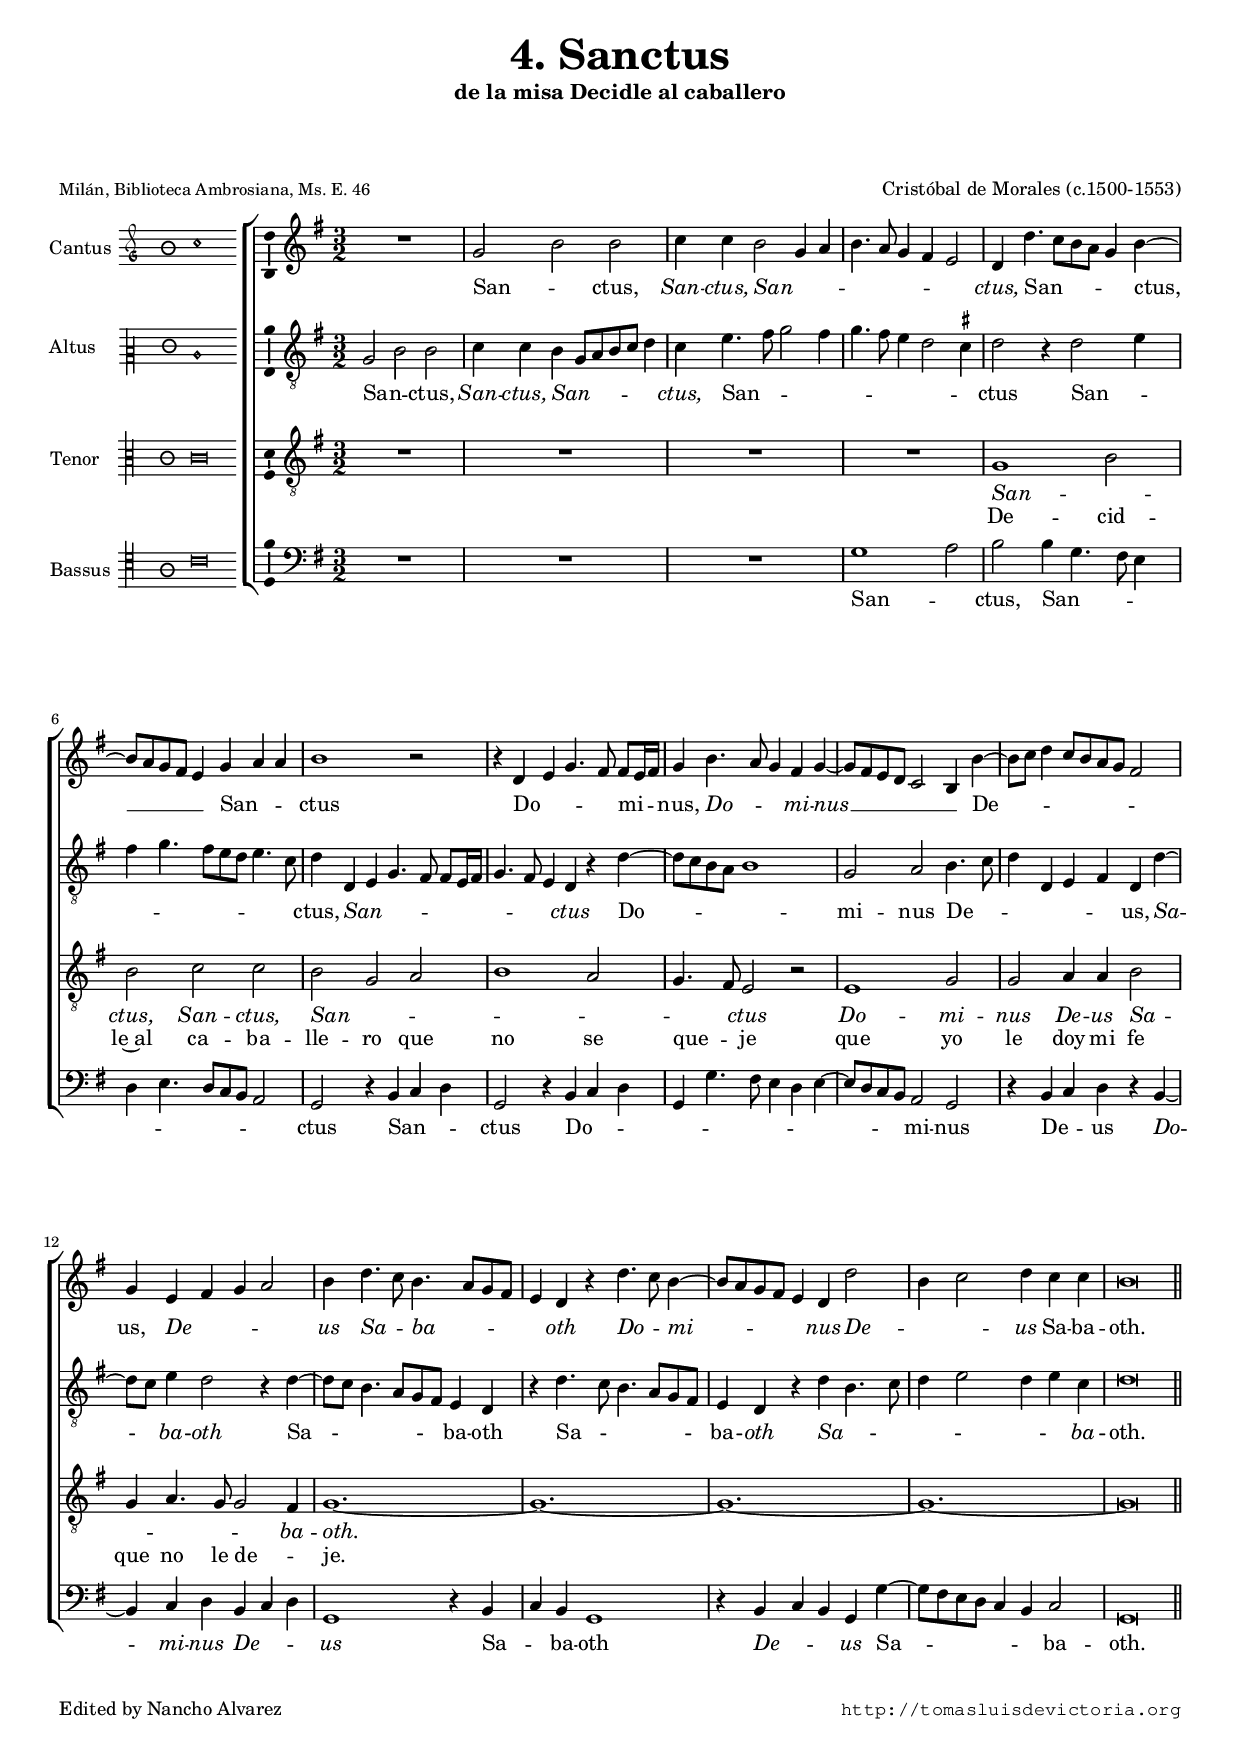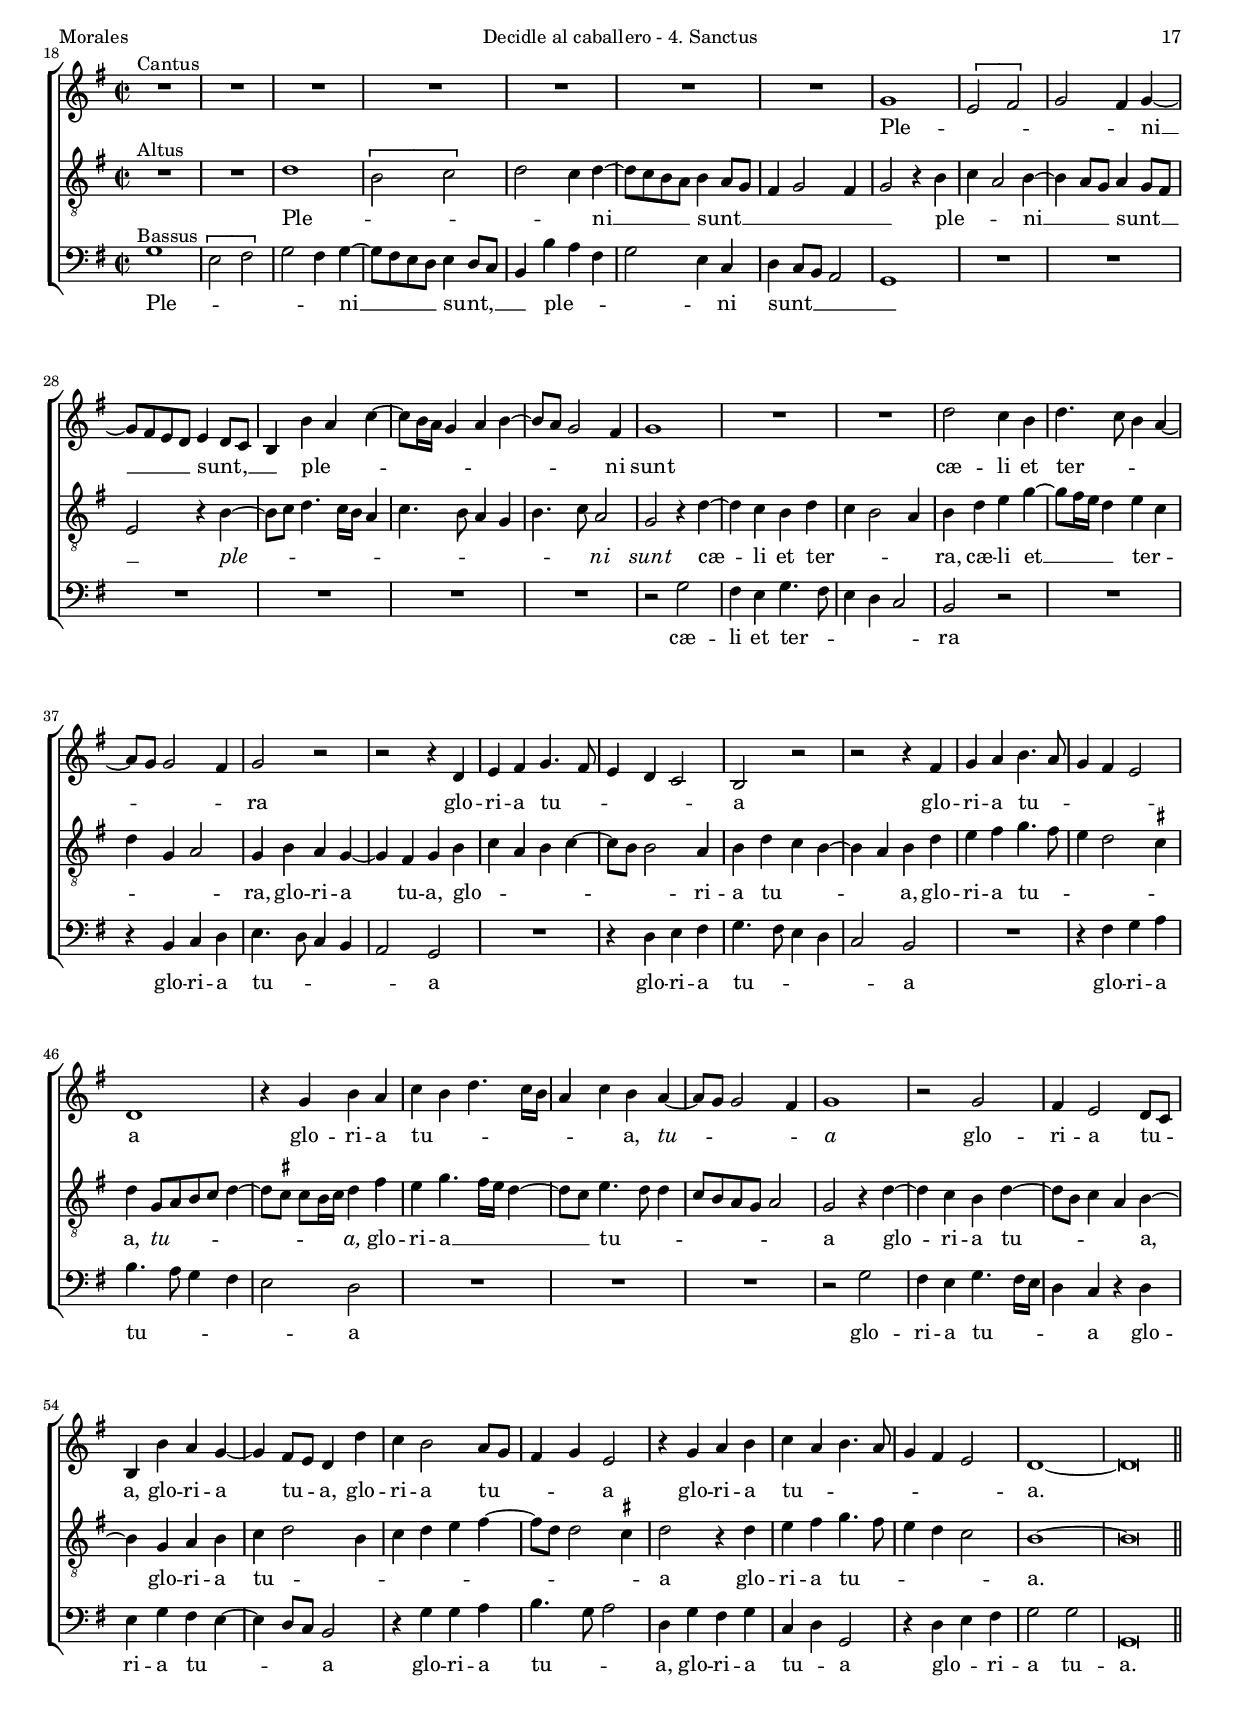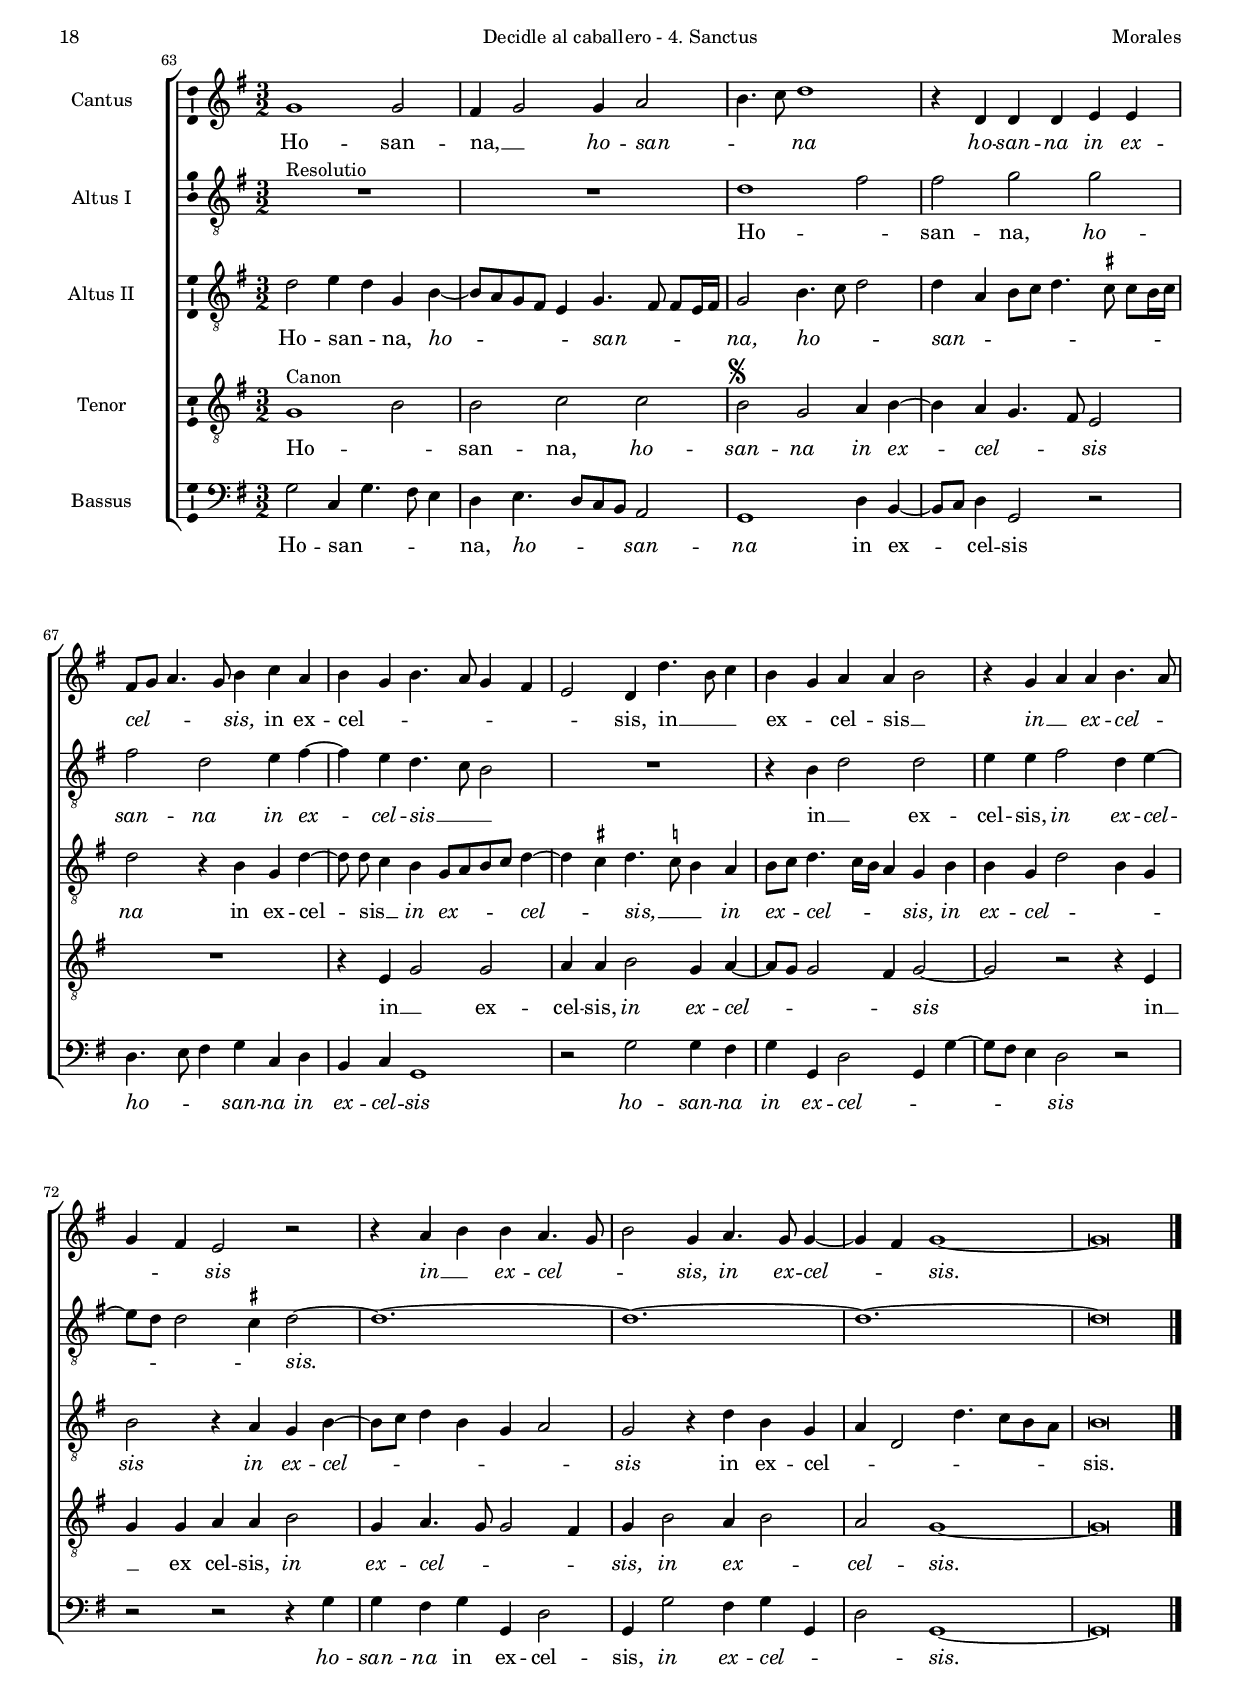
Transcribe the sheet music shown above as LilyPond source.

\version "2.22.0"

#(set-default-paper-size "a4")
#(set-global-staff-size 16.35)
#(ly:set-option 'point-and-click #f)
%mobile -s15.8 -i3.2

italicas=\override LyricText.font-shape = #'italic
rectas=\override LyricText.font-shape = #'upright
ss=\once \set suggestAccidentals = ##t
incipitwidth = 20

htitle="Decidle al caballero - 4. Sanctus"
hcomposer="Morales"

\header {
	title=\markup{\fontsize #3 "4. Sanctus"}
	subtitle="de la misa Decidle al caballero"
	% Desidle al cavallero
	subsubtitle=\markup{\column{" " " " " "}}
	composer="Cristóbal de Morales (c.1500-1553)"
        pdfauthor=\composer
	%opus="(-)"
	poet=\markup{\smaller "Milán, Biblioteca Ambrosiana, Ms. E. 46"}
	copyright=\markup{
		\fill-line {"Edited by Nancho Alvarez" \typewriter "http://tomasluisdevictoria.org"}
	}
%	tagline=""
}

global={\key c \major \time 3/2 \skip 1*3/2*17 \bar "||" \break
	\override Score.TimeSignature.break-visibility = #'#(#f #t #t)
			\time 2/2 \skip 1*45 \bar "||"
}


cantus=\relative c''{
	R1*3/2
	c2 e e
	f4 f e2 c4 d
	e4. d8 c4 b a2
	g4 g'4. f8 e d c4 e ~
	e8 d c b a4 c d d
	e1 r2
	r4 g, a c4. b8 b[ a16 b]
	c4 e4. d8 c4 b c ~
	c8 b a g f2 e4 e' ~
	e8 f g4 f8 e d c b2
	c4 a b c d2
	e4 g4. f8 e4. d8 c b
	a4 g r g'4. f8 e4 ~
	e8 d c b a4 g g'2e4 f2 g4 f f
	e\breve*3/4
	s4*0^\markup{"Cantus"}
	<<s4*0 \new Voice {\hideNotes c1*0}>>
	R1*7
	%s4*0^\markup{"Cantus"}
	c1 
	\[a2 b\]
	c2 b4 c ~
	c8 b a g a4 g8 f
	e4 e' d f ~
	f8 e16 d c4 d e ~
	e8 d c2 b4
	c1
	R1*2
	g'2 f4 e
	g4. f8 e4 d ~
	d8 c c2 b4
	c2 r
	r2 r4 g
	a b c4. b8 a4 g f2
	e r
	r r4 b'
	c d e4. d8
	c4 b a2
	g1
	r4 c e d
	f e g4. f16 e
	d4 f e d ~
	d8 c c2 b4
	c1
	r2 c
	b4 a2 g8 f
	e4 e' d c ~
	c b8 a g4 g'
	f e2 d8 c
	b4 c a2
	r4 c d e
	f d e4. d8
	c4 b a2
	g1 ~
	g\breve*1/2
}

altus=\relative c'{
	c2 e e
	f4 f e c8[ d e f] g4
	f4 a4. b8 c2 b4
	c4. b8 a4 g2 \ss fis4
	g2 r4 g2 a4
	b4 c4. b8 a g a4. f8
	g4 g, a c4. b8 b[ a16 b]
	c4. b8 a4 g r4 g' ~
	g8 f e d e1
	c2 d e4. f8
	g4 g, a b g g' ~
	g8 f a4 g2 r4 g ~
	g8 f e4. d8 c b a4 g
	r4 g'4. f8 e4. d8 c b
	a4 g r4 g' e4. f8
	g4 a2 g4 a f
	g\breve*3/4
	s4*0^\markup{"Altus"}
	R1*2
	g1
	\[e2 f\]
	g2 f4 g ~ % CSIC sugiere fis
	g8 f e d e4 d8 c
	b4 c2 b4
	c2 r4 e
	f d2 e4 ~
	e d8 c d4 c8 b
	a2 r4 e' ~
	e8 f g4. f16 e d4
	f4. e8 d4 c
	e4. f8 d2
	c r4 g' ~
	g4 f e g
	f e2 d4
	e g a c ~
	c8 b16 a g4 a f
	g c, d2
	c4 e d c ~
	c b c e
	f d e f ~
	f8 e e2 d4
	e g f e ~
	e d e g
	a b c4. b8
	a4 g2 \ss fis4
	g4 c,8[ d e f] g4 ~
	g8[ \ss fis] fis[ e16 fis] g4 b
	a4 c4. b16 a g4 ~
	g8 f a4. g8 g4
	f8 e d c d2
	c r4 g' ~
	g4 f e g ~
	g8 e f4 d e ~
	e c d e
	f g2 e4
	f g a b ~
	b8 g g2 \ss fis4
	g2 r4 g
	a b c4. b8
	a4 g f2
	e1 ~
	e\breve*1/2
}

tenor=\relative c'{
	R1*3/2*4
	c1 e2
	e f f
	e c d
	e1 d2
	c4. b8 a2 r
	a1 c2
	c d4 d e2
	c4 d4. c8 c2 b4
	c1. ~
	c ~
	c ~
	c ~
	c\breve*3/4
	R1*45
}

bassus=\relative c'{
	R1*3/2*3
	c1 d2
	e2 e4 c4. b8 a4
	g4 a4. g8 f e d2
	c r4 e4 f g
	c,2 r4 e f g
	c,4 c'4. b8 a4 g a ~
	a8 g f e d2 c
	r4 e f g r4 e ~
	e f g e f g
	c,1 r4 e
	f e c1
	r4 e f e c c' ~
	c8 b a g f4 e f2
	c\breve*3/4
	\once \override Score.TextScript.X-offset = #-1
	s4*0^\markup{"Bassus"}
	c'1
	\[a2 b\]
	c2 b4 c ~
	c8 b a g a4 g8 f
	e4 e' d b
	c2 a4 f
	g f8 e d2
	c1
	R1*6
	r2 c'
	b4 a c4. b8
	a4 g f2
	e r
	R1
	r4 e f g
	a4. g8 f4 e
	d2 c
	R1
	r4 g' a b
	c4. b8 a4 g
	f2 e
	R1
	r4 b' c d
	e4. d8 c4 b
	a2 g
	R1*3
	r2 c
	b4 a c4. b16 a
	g4 f r g
	a c b a ~
	a g8 f e2
	r4 c' c d
	e4. c8 d2
	g,4 c b c
	f, g c,2
	r4 g' a b
	c2 c
	c,\breve*1/2
}

textocantus=\lyricmode{
San -- _ ctus,
\italicas
San -- ctus, San -- _ _ _ _ _ _ _ ctus,
\rectas 
San -- _ _ _ _ ctus, __ _ _ _ _ 
San -- _ _ ctus
Do -- _ _ _ mi -- _ _ nus,
\italicas
Do -- _ _ mi -- nus __ _ _ _ _ _ 
\rectas 
De -- _ _ _ _ _ _ _ us,
\italicas 
De -- _ _ _ us Sa -- _ ba -- _ _ _ _ oth
Do -- _ mi -- _ _ _ _ nus De -- _ _ us \rectas 
Sa -- ba -- oth.
Ple -- _ _ _ _ ni __ _ _ _ sunt, __ _ _ _ 
ple -- _ _ _ _ _ _ _ _ _ ni sunt
cæ -- li et ter -- _ _ _ _ _ _ ra
glo -- ri -- a tu -- _ _ _ _ a
glo -- ri -- a tu -- _ _ _ _ a
glo -- ri -- a tu -- _ _ _ _ _ _ a,
\italicas 
tu -- _ _ _ a
\rectas 
glo -- ri -- a tu -- _ a,
glo -- ri -- a tu -- _ a,
glo -- ri -- a tu -- _ _ _ a
glo -- ri -- a tu -- _ _ _ _ _ _ a.
}

textoaltus=\lyricmode{
San -- _ ctus,
\italicas 
San -- ctus,
San -- _ _ _ _ _ ctus,
\rectas 
San -- _ _ _ _ _ _ _ _ ctus
San -- _ _ _ _ _ _ _ _ ctus,
\italicas 
San -- _ _ _ _ _ _ _ _ _ ctus
\rectas 
Do -- _ _ _ _ mi -- nus De -- _ _ _ _ _ us,
\italicas 
Sa -- _ ba -- oth
\rectas 
Sa -- _ _ _ _ _ ba -- oth
Sa -- _ _ _ _ _ ba -- \italicas oth
Sa -- _ _ _ _ _ _ ba -- \rectas oth.
Ple -- _ _ _ _ ni __ _ _ _ sunt __ _ _ _ _ _ _ 
ple -- _ _ ni __ _ _ sunt __ _ _ _ 
\italicas 
ple -- _ _ _ _ _ _ _ _ _ _ _ ni sunt
\rectas 
cæ -- li et ter -- _ _ _ ra,
cæ -- li et __ _ _ _ ter -- _ _ _ _ ra,
glo -- ri -- a tu -- a,
glo -- _ _ _ _ _ _ ri -- a tu -- _ _ _ a,
glo -- ri -- a tu -- _ _ _ _ a,
\italicas tu -- _ _ _ _ _ _ _ _ a,
\rectas 
glo -- ri -- a __ _ _ _ _ tu -- _ _ _ _ _ _ _ a
glo -- ri -- a tu -- _ _ _ a,
glo -- ri -- a tu -- _ _ _ _ _ _ _ _ _ a
glo -- ri -- a tu -- _ _ _ _ a.
}

textotenor=\lyricmode{
\italicas 
San -- _ ctus, San -- ctus, San -- _ _ _ _ _ _ ctus
Do -- mi -- nus De -- us Sa -- _ _ _ _ ba -- oth.
\rectas 
}
textotenorb=\lyricmode{
De -- cid -- le~al ca -- ba -- lle -- ro que no se que -- _ je
que yo le doy mi fe que no le de -- _ je.
% Desilde al cavallero que no se quexe
% que yo le doy mi fe que no le deje.
}


textobassus=\lyricmode{
San -- _ ctus,
San -- _ _ _ _ _ _ _ _ _ ctus
San -- _ _ ctus
Do -- _ _ _ _ _ _ _ _ _ _ _ mi -- nus
De -- _ us
\italicas 
Do -- mi -- nus De -- _ _ us
\rectas 
Sa -- _ ba -- oth
\italicas 
De -- _ _ us \rectas 
Sa -- _ _ _ _ _ ba -- oth.
Ple -- _ _ _ _ ni __ _ _ _ sunt, __ _ _ _
ple -- _ _ _ _ ni sunt __ _ _ _ _ 
cæ -- li et ter -- _ _ _ _ ra
glo -- ri -- a tu -- _ _ _ _ a
glo -- ri -- a tu -- _ _ _ _ a
glo -- ri -- a tu -- _ _ _ _ a
glo -- ri -- a tu -- _ _ _ a
glo -- ri -- a tu -- _ _ _ a
glo -- ri -- a tu -- _ _ a,
glo -- ri -- a tu -- _ a
glo -- _ ri -- a tu -- a.
}


incipitcantus=\markup{
	\score{
		{ 
		\set Staff.instrumentName="Cantus "
		% No se indican las voces en el manuscrito
		\override NoteHead.style = #'neomensural
		\override Staff.TimeSignature.style = #'neomensural
		\cadenzaOn 
		\clef "petrucci-g"
		\key c \major
		\time 3/2
		c''1
		} 
	\layout { line-width=\incipitwidth indent = 0 }
	}
}

incipitaltus=\markup{
	\score{
		{ 
		\set Staff.instrumentName="Altus    "
		\override NoteHead.style = #'neomensural 
		\override Staff.TimeSignature.style = #'neomensural
		\cadenzaOn 
		\clef "petrucci-c2"
		\key c \major
		\time 3/2
		c'1
		} 
	\layout { line-width=\incipitwidth indent = 0 }
	}
}


incipittenor=\markup{
	\score{
		{ 
		\set Staff.instrumentName="Tenor   "
		\override NoteHead.style = #'neomensural 
		\override Staff.TimeSignature.style = #'neomensural
		\cadenzaOn 
		\clef "petrucci-c3"
		\key c \major
		\time 3/2
		c'\breve
		} 
	\layout { line-width=\incipitwidth indent=0 }
	}
}

incipitbassus=\markup{
	\score{
		{ 
		\set Staff.instrumentName=\markup{"Bassus "}
		\override NoteHead.style = #'neomensural
		\override Staff.TimeSignature.style = #'neomensural
		\cadenzaOn 
		\clef "petrucci-c4"
		\key c \major
		\time 3/2
		c'\breve
		} 
	\layout { line-width=\incipitwidth indent = 0 }
	}
}


\score {\transpose c' g{
\new ChoirStaff<<

	\new Staff <<\global
	\new Voice="v1" {
		\set Staff.instrumentName=\incipitcantus
		\clef "treble"
		\cantus }
	\new Lyrics \lyricsto "v1" {\textocantus }
	>>

	\new Staff <<\global
	\new Voice="v2" {
		\set Staff.instrumentName=\incipitaltus
		\clef "G_8"
		\altus }
	\new Lyrics \lyricsto "v2" {\textoaltus }
	>>
	
	\new Staff <<\global
	\new Voice="v3" {
		\set Staff.instrumentName=\incipittenor
		\clef "G_8"
		\tenor }
	\new Lyrics \lyricsto "v3" {\textotenor }
	\new Lyrics \lyricsto "v3" {\textotenorb }
	>>

	\new Staff <<\global
	\new Voice="v4" {
		\set Staff.instrumentName=\incipitbassus
		\clef "bass"
		\bassus }
	\new Lyrics \lyricsto "v4" {\textobassus }
	>>
	
>>

	} % transpose

\layout{ 
	\context {\Lyrics 
		\override VerticalAxisGroup.staff-affinity = #UP
		\override VerticalAxisGroup.nonstaff-relatedstaff-spacing =
			#'((basic-distance . 0) (minimum-distance . 0) (padding . 1))
		\override LyricText.font-size = #1.2
		\override LyricHyphen.minimum-distance = #0.5
	}
	\context {\Score 
		\override BarNumber.padding = #2 
	}
	\context {\Voice 
		%melismaBusyProperties = #'()
		%autoBeaming = ##f
	}
	\context { \Staff \RemoveEmptyStaves }
	\context {\Staff 
		\override VerticalAxisGroup.staff-staff-spacing =
			#'((basic-distance . 11) (minimum-distance . 0) (padding . 2))
		\consists Ambitus_engraver 
		\override LigatureBracket.padding = #1
	}
}

%\midi {}

}

%%%%%%%%%%%%%%%%%%%%%%%%%%%%%%%%%%%%%%%%%%%%%%%%%%%%%%%%%%%%%%%%%%


global={
  \set Score.currentBarNumber=63 \bar ""
  \key c \major \time 3/2 \skip 1*3/2*14 \bar "|."
}


cantus=\relative c''{
	c1 c2
	b4 c2 c4 d2
	e4. f8 g1
	r4 g, g g a a
	b8 c d4. c8 e4 f d
	e c e4. d8 c4 b
	a2 g4 g'4. e8 f4
	e4 c d d e2
	r4 c d d e4. d8 c4 b a2 r
	r4 d e e d4. c8
	e2 c4 d4. c8 c4 ~
	c b c1 ~
	c\breve*3/4
}

altus=\relative c''{
	s4*0^\markup{"Resolutio"}
	R1*3/2*2
	g1 b2
	b2 c c
	b g a4 b ~
	b a g4. f8 e2
	R1*3/2
	r4 e g2 g
	a4 a b2 g4 a ~
	a8 g g2 \ss fis4 g2 ~
	g1. ~
	g ~
	g ~
	g\breve*3/4
}

altusdos=\relative c''{
	g2 a4 g c, e ~
	e8 d c b a4 c4. b8 b[ a16 b]
	c2 e4. f8 g2
	g4 d e8 f g4. \ss fis8 fis[ e16 fis]
	g2 r4 e c g' ~
	g8 \noBeam g f4 e c8[ d e f] g4 ~
	g \ss fis4 g4. \ss f8 e4 d
	e8 f g4. f16 e d4 c e
	e c g'2 e4 c
	e2 r4 d c e ~
	e8 f g4 e c d2
	c r4 g' e c
	d g,2 g'4. f8 e d
	e\breve*3/4
}

tenor=\relative c'{
	s4*0^\markup{"Canon"}
	c1 e2
	e2 f f
	e^\markup{\musicglyph "scripts.segno"}
	 c d4 e ~
	e4 d c4. b8 a2
	R1*3/2
	r4 a c2 c
	d4 d e2 c4 d ~
	d8 c c2 b4 c2 ~
	c r r4 a
	c c d d e2
	c4 d4. c8 c2 b4
	c e2 d4 e2
	d c1 ~
	c\breve*3/4
}

bassus=\relative c'{
	c2 f,4 c'4. b8 a4
	g a4. g8 f e d2
	c1 g'4 e ~
	e8 f g4 c,2 r
	g'4. a8 b4 c f, g
	e f c1
	r2 c'2 c4 b
	c c, g'2 c,4 c' ~
	c8 b a4 g2 r
	r2 r r4 c
	c b c c, g'2
	c,4 c'2 b4 c c,
	g'2 c,1 ~
	c\breve*3/4
}

textocantus=\lyricmode{
Ho -- san -- na, __ _
\italicas 
ho -- san -- _ _ na
ho -- san -- na in ex -- cel -- _ _ _ sis,
\rectas 
in ex -- cel -- _ _ _ _ _ _ sis,
in __ _ _ ex -- _ cel -- sis __ _ 
\italicas 
in __ _ ex -- cel -- _ _ _ sis
in __ _ ex -- cel -- _ _ sis,
in ex -- cel -- _ sis.
}

textoaltus=\lyricmode{
Ho -- _ san -- na,
\italicas 
ho -- san -- na in ex -- cel -- sis __ _ _ 
\rectas 
in __ _ ex -- cel -- sis,
\italicas 
in ex -- cel -- _ _ _ sis.
}

textoaltusdos=\lyricmode{
Ho -- san -- _ na,
\italicas 
ho -- _ _ _ _ san -- _ _ _ _ na,
ho -- _ _ san -- _ _ _ _ _ _ _ _ na
\rectas 
in ex -- cel -- sis __ _ 
\italicas 
in ex -- _ _ _ cel -- _ sis, __ _ _ 
in ex -- _ cel -- _ _ _ sis,
in ex -- cel -- _ _ _ sis
in ex -- cel -- _ _ _ _ _ sis
\rectas 
in ex -- cel -- _ _ _ _ _ _ sis.
}

textotenor=\lyricmode{
Ho -- _ san -- na,
\italicas 
ho -- san -- na in ex -- cel -- _ _ sis
\rectas 
in __ _ ex -- cel -- sis,
\italicas 
in ex -- cel -- _ _ _ sis
\rectas 
in __ _ ex cel -- sis,
\italicas in ex -- cel -- _ _ _ sis,
in ex -- _ cel -- sis.
}

textobassus=\lyricmode{
Ho -- san -- _ _ _ na,
\italicas 
ho -- _ _ _ san -- na
\rectas 
in ex -- _ cel -- sis
\italicas 
ho -- _ _ san -- na
in ex -- cel -- sis
ho -- san -- na in ex -- cel -- _ _ _ _ sis
ho -- san -- na
\rectas 
in ex -- cel -- sis,
\italicas in ex -- cel -- _ _ sis.
}


\score {\transpose c' g{
\new ChoirStaff<<

	\new Staff <<\global
	\new Voice="v1" {
		\set Staff.instrumentName="Cantus "
		\clef "treble"
		\cantus }
	\new Lyrics \lyricsto "v1" {\textocantus }
	>>

	\new Staff <<\global
	\new Voice="v2" {
		\set Staff.instrumentName="Altus I "
		\clef "G_8"
		\altus }
	\new Lyrics \lyricsto "v2" {\textoaltus }
	>>

	\new Staff <<\global
	\new Voice="v5" {
		\set Staff.instrumentName="Altus II "
		\clef "G_8"
		\altusdos }
	\new Lyrics \lyricsto "v5" {\textoaltusdos }
	>>
	
	\new Staff <<\global
	\new Voice="v3" {
		\set Staff.instrumentName="Tenor "
		\clef "G_8"
		\tenor }
	\new Lyrics \lyricsto "v3" {\textotenor }
	>>

	\new Staff <<\global
	\new Voice="v4" {
		\set Staff.instrumentName="Bassus "
		\clef "bass"
		\bassus }
	\new Lyrics \lyricsto "v4" {\textobassus }
	>>
	
>>

	} % transpose

\layout{ 
	indent=2\cm
	\context {\Lyrics 
		\override VerticalAxisGroup.staff-affinity = #UP
		\override VerticalAxisGroup.nonstaff-relatedstaff-spacing =
			#'((basic-distance . 0) (minimum-distance . 0) (padding . 1))
		\override LyricText.font-size = #1.2
		\override LyricHyphen.minimum-distance = #0.5
	}
	\context {\Score 
		\override BarNumber.padding = #2 
	}
	\context {\Voice 
		%melismaBusyProperties = #'()
		%autoBeaming = ##f
	}
	%\context { \Staff \RemoveEmptyStaves }
	\context {\Staff 
		\override VerticalAxisGroup.staff-staff-spacing =
			#'((basic-distance . 11) (minimum-distance . 0) (padding . 1))
		\consists Ambitus_engraver 
		\override LigatureBracket.padding = #1
	}
}

%\midi {}

}


\paper{
	evenHeaderMarkup=\markup  \fill-line { \fromproperty #'page:page-number-string \htitle \hcomposer }
	oddHeaderMarkup= \markup  \fill-line { \on-the-fly #not-first-page \hcomposer \on-the-fly #not-first-page \htitle \on-the-fly #not-first-page \fromproperty #'page:page-number-string }
	%system-count=8
	ragged-last-bottom = ##f
	indent=3.3\cm
	system-system-spacing =
	#'((basic-distance . 20) (minimum-distance . 0) (padding . 5))
	top-system-spacing = % header
	#'((basic-distance . 8) (minimum-distance . 0) (padding . 0))
	last-bottom-spacing = % footer
	#'((basic-distance . 12) (minimum-distance . 0) (padding . 0))
	%top-markup-spacing #'basic-distance = 0
	markup-system-spacing.basic-distance = 20


first-page-number=16
oddHeaderMarkup=\markup \fill-line {\hcomposer \htitle \fromproperty #'page:page-number-string }
evenHeaderMarkup=\markup \fill-line {\on-the-fly #not-first-page \fromproperty #'page:page-number-string \on-the-fly #not-first-page \htitle \on-the-fly #not-first-page \hcomposer }
}
